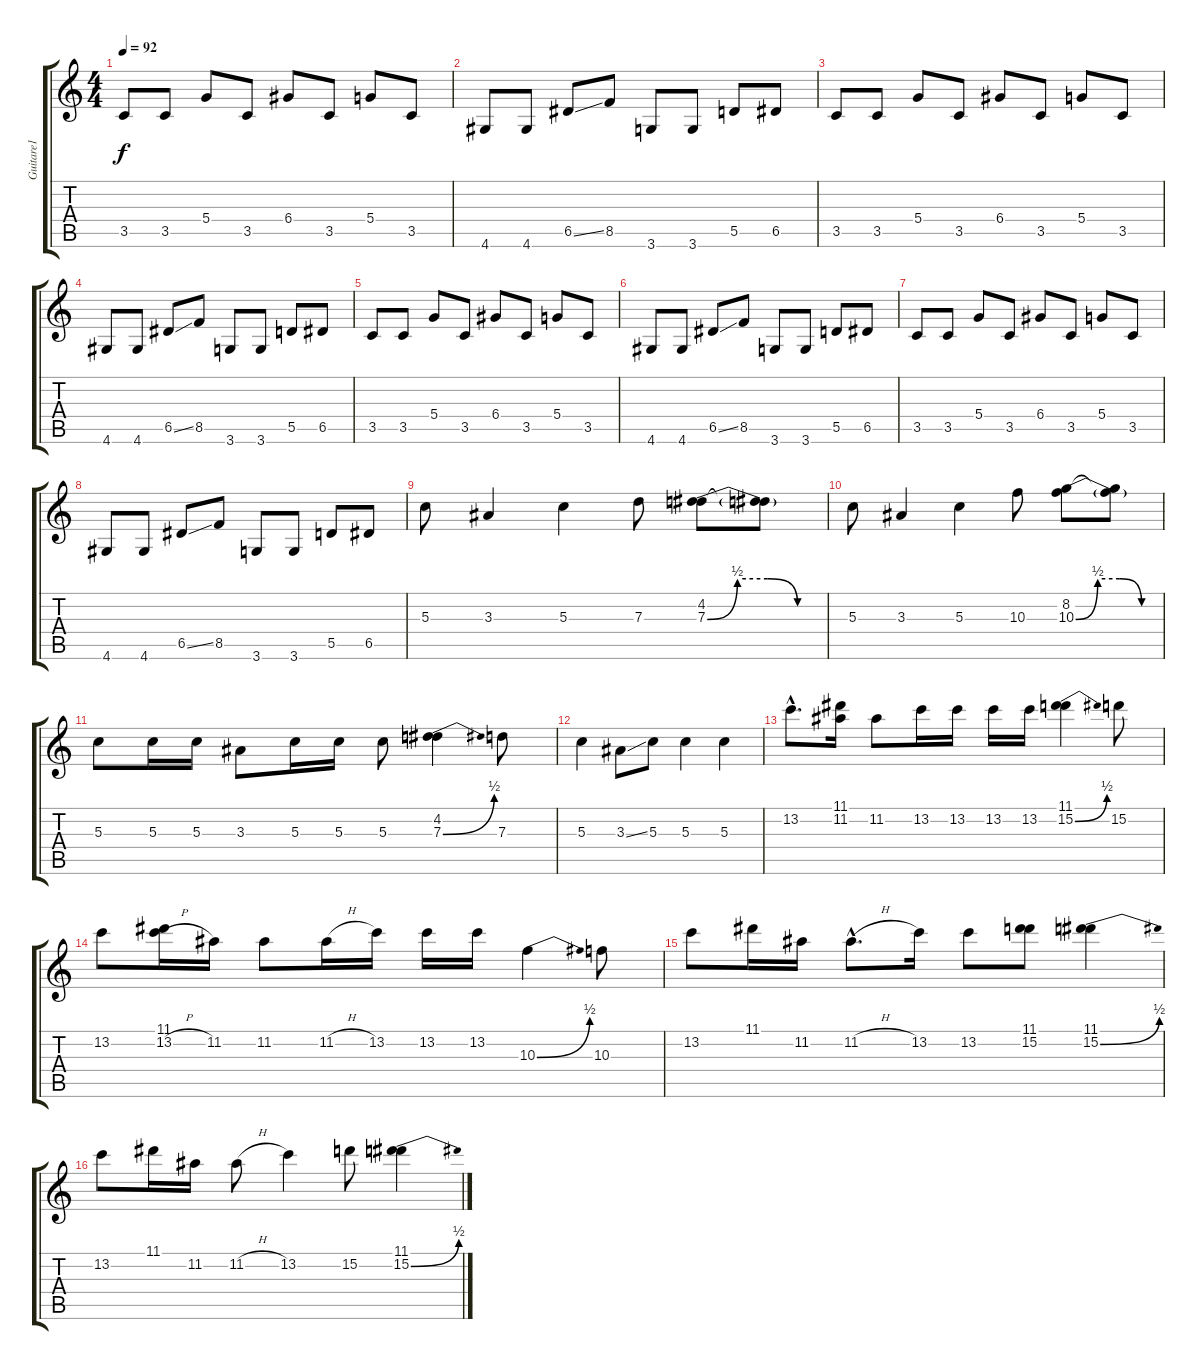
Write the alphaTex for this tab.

\track ("Guitare1" "Guitare1") {instrument distortionguitar}
\staff {score tabs}
\tuning (E4 B3 G3 D3 A2 E2) {hide}
\ts (4 4)
\tempo 92
\clef g2
\ks c
3.5.8{dy f} 3.5.8 5.4.8 3.5.8 6.4.8 3.5.8 5.4.8 3.5.8 |
4.6.8 4.6.8 6.5{ss}.8 8.5.8 3.6.8 3.6.8 5.5.8 6.5.8 |
3.5.8 3.5.8 5.4.8 3.5.8 6.4.8 3.5.8 5.4.8 3.5.8 |
4.6.8 4.6.8 6.5{ss}.8 8.5.8 3.6.8 3.6.8 5.5.8 6.5.8 |
3.5.8 3.5.8 5.4.8 3.5.8 6.4.8 3.5.8 5.4.8 3.5.8 |
4.6.8 4.6.8 6.5{ss}.8 8.5.8 3.6.8 3.6.8 5.5.8 6.5.8 |
3.5.8 3.5.8 5.4.8 3.5.8 6.4.8 3.5.8 5.4.8 3.5.8 |
4.6.8 4.6.8 6.5{ss}.8 8.5.8 3.6.8 3.6.8 5.5.8 6.5.8 |
5.3.8 3.3.4 5.3.4 7.3.8 (4.2 7.3{be (custom 0 0 15 2 30 2 45 0 60 0)}).8 (4.2{t} 7.3{t}).8 |
5.3.8 3.3.4 5.3.4 10.3.8 (8.2 10.3{be (custom 0 0 15 2 30 2 45 0 60 0)}).8 (8.2{t} 10.3{t}).8 |
5.3.8 5.3.16 5.3.16 3.3.8 5.3.16 5.3.16 5.3.8 (4.2 7.3{be (bend 0 0 60 2)}).4 7.3.8 |
5.3.4 3.3{ss}.8 5.3.8 5.3.4 5.3.4 |
13.2{hac}.8{d} (11.1 11.2).16 11.2.8 13.2.16 13.2.16 13.2.16 13.2.16 (11.1 15.2{be (bend 0 0 60 2)}).4 15.2.8 |
13.2.8 (11.1 13.2{h}).16 11.2.16 11.2.8 11.2{h}.16 13.2.16 13.2.16 13.2.16 10.3{be (bend 0 0 60 2)}.4 10.3.8 |
13.2.8 11.1.16 11.2.16 11.2{h hac}.8{d} 13.2.16 13.2.8 (11.1 15.2).8 (11.1 15.2{be (bend 0 0 60 2)}).4 |
13.2.8 11.1.16 11.2.16 11.2{h}.8 13.2.4 15.2.8 (11.1 15.2{be (bend 0 0 60 2)}).4
